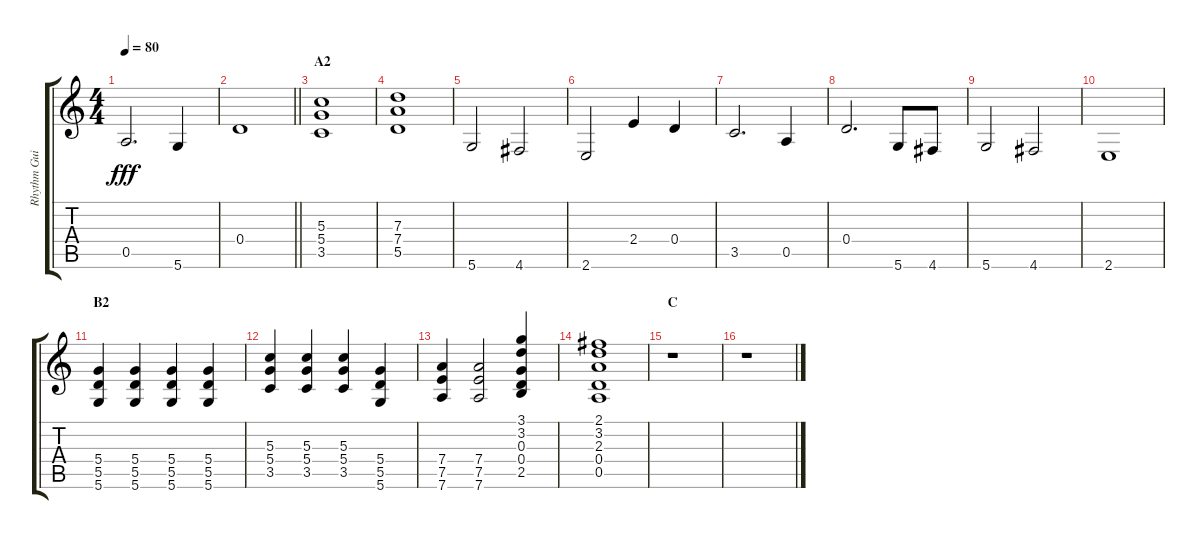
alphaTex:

\track ("Rhythm Guitar 2" "Rhythm Gui") {instrument distortionguitar}
\staff {score tabs}
\tuning (E4 B3 G3 D3 A2 D2) {hide}
\ts (4 4)
\tempo 80
\clef g2
\ks c
0.5.2{d dy fff} 5.6.4 |
\barLineRight lightlight
0.4.1 |
\section ("" "A2")
(5.3 5.4 3.5).1 |
(7.3 7.4 5.5).1 |
5.6.2 4.6.2 |
2.6.2 2.4.4 0.4.4 |
3.5.2{d} 0.5.4 |
0.4.2{d} 5.6.8 4.6.8 |
5.6.2 4.6.2 |
2.6.1 |
\section ("" "B2")
(5.4 5.5 5.6).4 (5.4 5.5 5.6).4 (5.4 5.5 5.6).4 (5.4 5.5 5.6).4 |
(5.3 5.4 3.5).4 (5.3 5.4 3.5).4 (5.3 5.4 3.5).4 (5.4 5.5 5.6).4 |
(7.4 7.5 7.6).4 (7.4 7.5 7.6).2 (3.1 3.2 0.3 0.4 2.5).4 |
(2.1 3.2 2.3 0.4 0.5).1 |
\section ("" "C")
r.1 |
r.1
